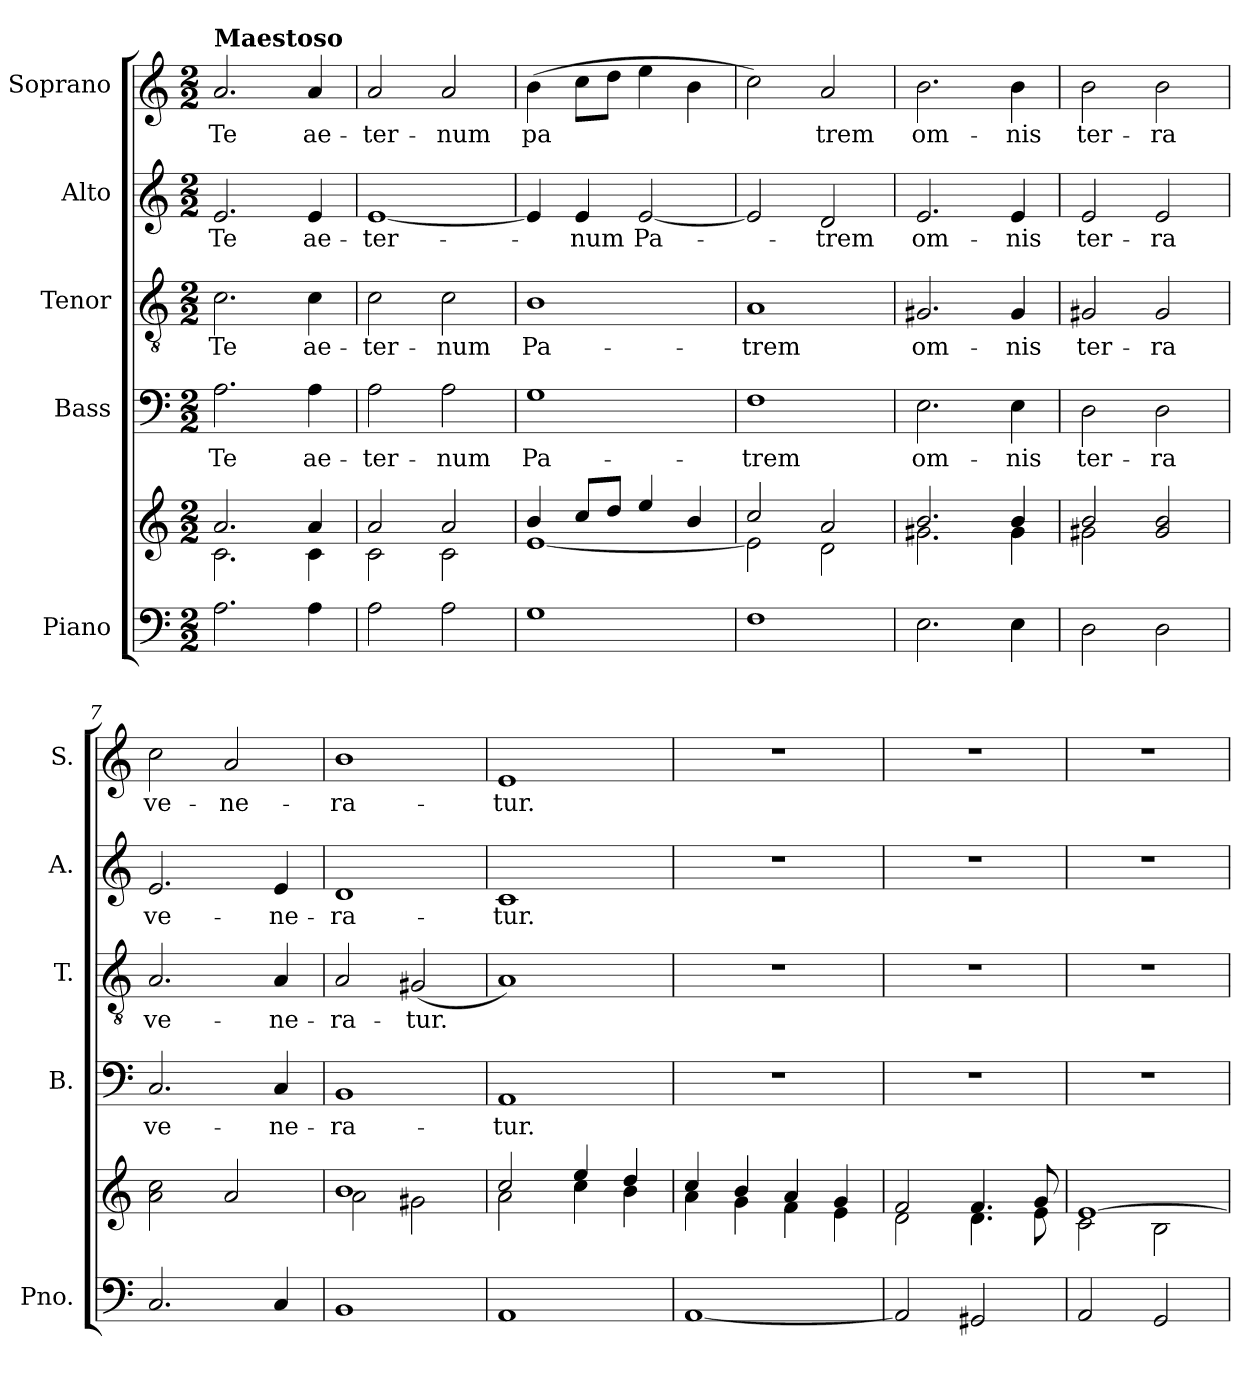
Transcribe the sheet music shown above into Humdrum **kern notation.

**kern	**kern	**kern	**text	**kern	**text	**kern	**text	**kern	**text
*part5	*part5	*part4	*part4	*part3	*part3	*part2	*part2	*part1	*part1
*staff6	*staff5	*staff4	*staff4	*staff3	*staff3	*staff2	*staff2	*staff1	*staff1
*I"Piano	*	*I"Bass	*	*I"Tenor	*	*I"Alto	*	*I"Soprano	*
*I'Pno.	*	*I'B.	*	*I'T.	*	*I'A.	*	*I'S.	*
*clefF4	*clefG2	*clefF4	*	*clefGv2	*	*clefG2	*	*clefG2	*
*k[]	*k[]	*k[]	*	*k[]	*	*k[]	*	*k[]	*
*M2/2	*M2/2	*M2/2	*	*M2/2	*	*M2/2	*	*M2/2	*
*MM170	*MM170	*MM170	*	*MM170	*	*MM170	*	*MM170	*
=1	=1	=1	=1	=1	=1	=1	=1	=1	=1
*	*^	*	*	*	*	*	*	*	*
!	!	!	!	!	!	!	!	!	!LO:TX:a:B:t=Maestoso	!
!	!	!	!	!LO:LY:b	!	!LO:LY:b	!	!LO:LY:b	!	!LO:LY:b
2.A\	2.a/	2.c\	2.A\	Te	2.c\	Te	2.e/	Te	2.a/	Te
!	!	!	!	!LO:LY:b	!	!LO:LY:b	!	!LO:LY:b	!	!LO:LY:b
4A\	4a/	4c\	4A\	ae-	4c\	ae-	4e/	ae-	4a/	ae-
=2	=2	=2	=2	=2	=2	=2	=2	=2	=2	=2
!	!	!	!	!LO:LY:b	!	!LO:LY:b	!	!LO:LY:b	!	!LO:LY:b
2A\	2a/	2c\	2A\	-ter-	2c\	-ter-	[1e	-ter-	2a/	-ter-
!	!	!	!	!LO:LY:b	!	!LO:LY:b	!	!	!	!LO:LY:b
2A\	2a/	2c\	2A\	-num	2c\	-num	.	.	2a/	-num
=3	=3	=3	=3	=3	=3	=3	=3	=3	=3	=3
!	!	!	!	!LO:LY:b	!	!LO:LY:b	!	!	!	!LO:LY:b
1G	4b/	[1e	1G	Pa-	1B	Pa-	4e/]	.	(>4b\	pa
!	!	!	!	!	!	!	!	!LO:LY:b	!	!
.	8cc/L	.	.	.	.	.	4e/	num	8cc\L	.
.	8dd/J	.	.	.	.	.	.	.	8dd\J	.
!	!	!	!	!	!	!	!	!LO:LY:b	!	!
.	4ee/	.	.	.	.	.	[2e/	Pa-	4ee\	.
.	4b/	.	.	.	.	.	.	.	4b\	.
=4	=4	=4	=4	=4	=4	=4	=4	=4	=4	=4
!	!	!	!	!LO:LY:b	!	!LO:LY:b	!	!	!	!
1F	2cc/	2e\]	1F	-trem	1A	-trem	2e/]	.	2cc\)	.
!	!	!	!	!	!	!	!	!LO:LY:b	!	!LO:LY:b
.	2a/	2d\	.	.	.	.	2d/	-trem	2a/	trem
=5	=5	=5	=5	=5	=5	=5	=5	=5	=5	=5
!	!	!	!	!LO:LY:b	!	!LO:LY:b	!	!LO:LY:b	!	!LO:LY:b
2.E\	2.b/	2.g#X\	2.E\	om-	2.G#X/	om-	2.e/	om-	2.b\	om-
!	!	!	!	!LO:LY:b	!	!LO:LY:b	!	!LO:LY:b	!	!LO:LY:b
4E\	4b/	4g#\	4E\	-nis	4G#/	-nis	4e/	-nis	4b\	-nis
=6	=6	=6	=6	=6	=6	=6	=6	=6	=6	=6
!	!	!	!	!LO:LY:b	!	!LO:LY:b	!	!LO:LY:b	!	!LO:LY:b
2D\	2b/	2g#X\	2D\	ter-	2G#X/	ter-	2e/	ter-	2b\	ter-
!	!	!	!	!LO:LY:b	!	!LO:LY:b	!	!LO:LY:b	!	!LO:LY:b
2D\	2g#/ 2b/	2ryy	2D\	-ra	2G#/	-ra	2e/	-ra	2b\	-ra
=7	=7	=7	=7	=7	=7	=7	=7	=7	=7	=7
!	!	!	!	!LO:LY:b	!	!LO:LY:b	!	!LO:LY:b	!	!LO:LY:b
*	*v	*v	*	*	*	*	*	*	*	*
2.C/	2a\ 2cc\	2.C/	ve-	2.A/	ve-	2.e/	ve-	2cc\	ve-
!	!	!	!	!	!	!	!	!	!LO:LY:b
.	2a/	.	.	.	.	.	.	2a/	-ne-
!	!	!	!LO:LY:b	!	!LO:LY:b	!	!LO:LY:b	!	!
4C/	.	4C/	-ne-	4A/	-ne-	4e/	-ne-	.	.
=8	=8	=8	=8	=8	=8	=8	=8	=8	=8
*	*^	*	*	*	*	*	*	*	*
!	!	!	!	!LO:LY:b	!	!LO:LY:b	!	!LO:LY:b	!	!LO:LY:b
1BB	1b	2a\	1BB	-ra-	2A/	-ra-	1d	-ra-	1b	-ra-
!	!	!	!	!	!	!LO:LY:b	!	!	!	!
.	.	2g#X\	.	.	(<2G#X/	-tur.	.	.	.	.
=9	=9	=9	=9	=9	=9	=9	=9	=9	=9	=9
!	!	!	!	!LO:LY:b	!	!	!	!LO:LY:b	!	!LO:LY:b
1AA	2cc/	2a\	1AA	-tur.	1A)	.	1c	-tur.	1e	-tur.
.	4ee/	4cc\	.	.	.	.	.	.	.	.
.	4dd/	4b\	.	.	.	.	.	.	.	.
=10	=10	=10	=10	=10	=10	=10	=10	=10	=10	=10
[1AA	4cc/	4a\	1r	.	1r	.	1r	.	1r	.
.	4b/	4g\	.	.	.	.	.	.	.	.
.	4a/	4f\	.	.	.	.	.	.	.	.
.	4g/	4e\	.	.	.	.	.	.	.	.
!!LO:LB:g=z
=11	=11	=11	=11	=11	=11	=11	=11	=11	=11	=11
2AA/]	2f/	2d\	1r	.	1r	.	1r	.	1r	.
2GG#X/	4.f/	4.d\	.	.	.	.	.	.	.	.
.	8g/	8e\	.	.	.	.	.	.	.	.
=12	=12	=12	=12	=12	=12	=12	=12	=12	=12	=12
2AA/	[1e	2c\	1r	.	1r	.	1r	.	1r	.
2GG/	.	2B\	.	.	.	.	.	.	.	.
*	*v	*v	*	*	*	*	*	*	*	*
=	=	=	=	=	=	=	=	=	=
*-	*-	*-	*-	*-	*-	*-	*-	*-	*-
